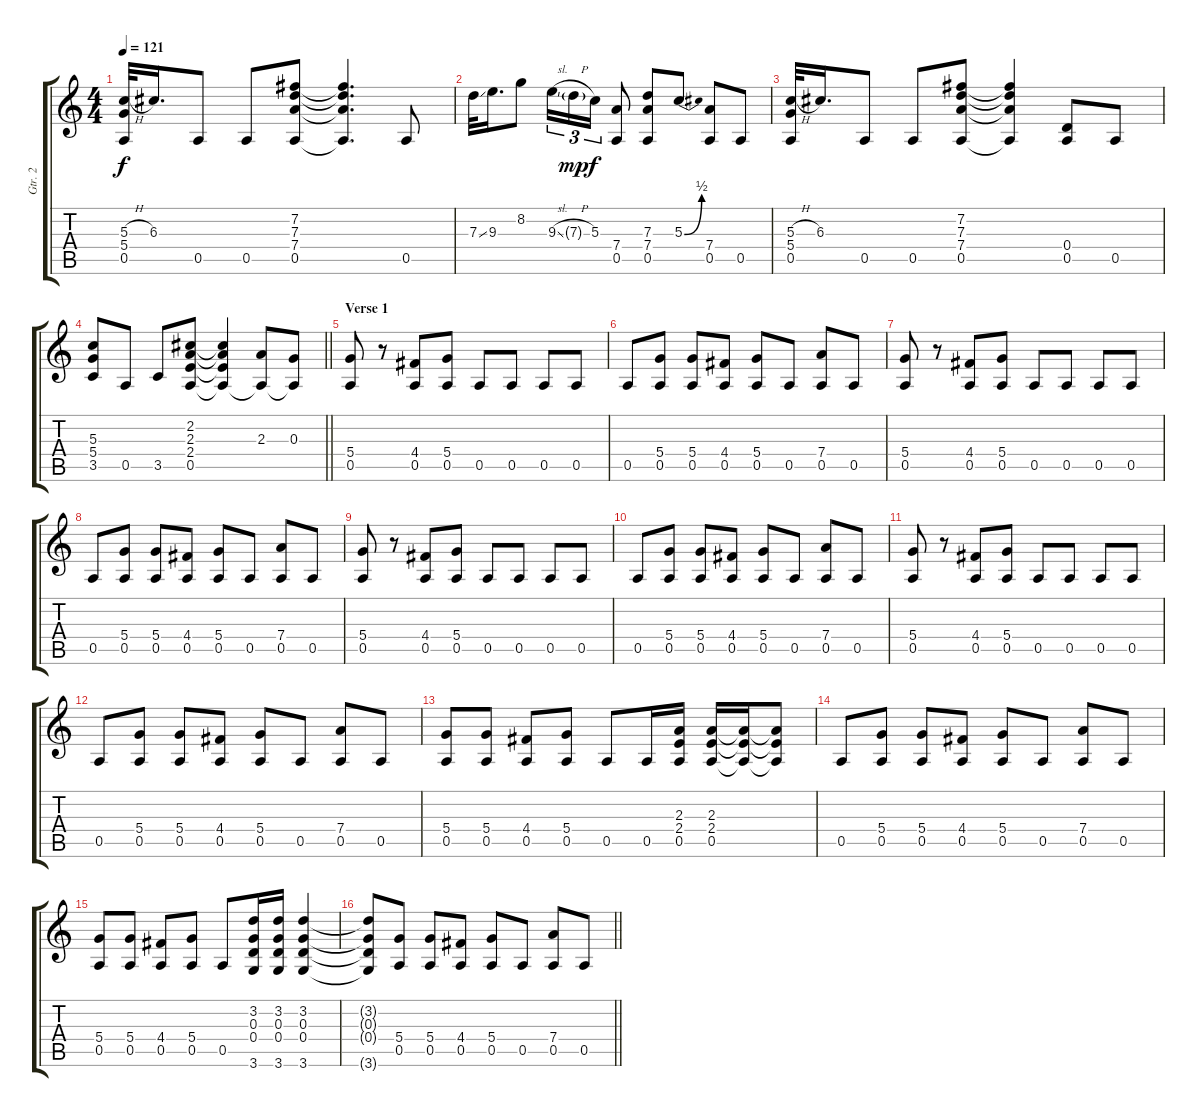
\track ("Gtr. 2" "Gtr. 2") {instrument overdrivenguitar}
\staff {score tabs}
\tuning (E4 B3 G3 D3 A2 E2) {hide}
\ts (4 4)
\tempo 121
\clef g2
\ks c
(5.3{h} 5.4 0.5).32{dy f} 6.3.16{d} 0.5.8 0.5.8 (7.2 7.3 7.4 0.5).8 (7.2{t} 7.3{t} 7.4{t} 0.5{t}).4{d} 0.5.8 |
7.3{ss}.32 9.3.16{d} 8.2.8 9.3{sl}.16{tu (3 2)} 7.3{h g}.16{tu (3 2) dy mp} 5.3.16{tu (3 2) dy f} (7.4 0.5).8 (7.3 7.4 0.5).8 5.3{be (bend 0 0 60 2)}.8 (7.4 0.5).8 0.5.8 |
(5.3{h} 5.4 0.5).32 6.3.16{d} 0.5.8 0.5.8 (7.2 7.3 7.4 0.5).8 (7.2{t} 7.3{t} 7.4{t} 0.5{t}).4 (0.4 0.5).8 0.5.8 |
\barLineRight lightlight
(5.3 5.4 3.5).8 0.5.8 3.5.8 (2.2 2.3 2.4 0.5).8 (2.2{t} 2.3{t} 2.4{t} 0.5{t}).4 (2.3 0.5{t}).8 (0.3 0.5{t}).8 |
\section ("" "Verse 1")
(5.4 0.5).8 r.8 (4.4 0.5).8 (5.4 0.5).8 0.5.8 0.5.8 0.5.8 0.5.8 |
0.5.8 (5.4 0.5).8 (5.4 0.5).8 (4.4 0.5).8 (5.4 0.5).8 0.5.8 (7.4 0.5).8 0.5.8 |
(5.4 0.5).8 r.8 (4.4 0.5).8 (5.4 0.5).8 0.5.8 0.5.8 0.5.8 0.5.8 |
0.5.8 (5.4 0.5).8 (5.4 0.5).8 (4.4 0.5).8 (5.4 0.5).8 0.5.8 (7.4 0.5).8 0.5.8 |
(5.4 0.5).8 r.8 (4.4 0.5).8 (5.4 0.5).8 0.5.8 0.5.8 0.5.8 0.5.8 |
0.5.8 (5.4 0.5).8 (5.4 0.5).8 (4.4 0.5).8 (5.4 0.5).8 0.5.8 (7.4 0.5).8 0.5.8 |
(5.4 0.5).8 r.8 (4.4 0.5).8 (5.4 0.5).8 0.5.8 0.5.8 0.5.8 0.5.8 |
0.5.8 (5.4 0.5).8 (5.4 0.5).8 (4.4 0.5).8 (5.4 0.5).8 0.5.8 (7.4 0.5).8 0.5.8 |
(5.4 0.5).8 (5.4 0.5).8 (4.4 0.5).8 (5.4 0.5).8 0.5.8 0.5.16 (2.3 2.4 0.5).16 (2.3 2.4 0.5).16 (2.3{t} 2.4{t} 0.5{t}).16 (2.3{t} 2.4{t} 0.5{t}).8 |
0.5.8 (5.4 0.5).8 (5.4 0.5).8 (4.4 0.5).8 (5.4 0.5).8 0.5.8 (7.4 0.5).8 0.5.8 |
(5.4 0.5).8 (5.4 0.5).8 (4.4 0.5).8 (5.4 0.5).8 0.5.8 (3.2 0.3 0.4 3.6).16 (3.2 0.3 0.4 3.6).16 (3.2 0.3 0.4 3.6).4 |
\barLineRight lightlight
(3.2{t} 0.3{t} 0.4{t} 3.6{t}).8 (5.4 0.5).8 (5.4 0.5).8 (4.4 0.5).8 (5.4 0.5).8 0.5.8 (7.4 0.5).8 0.5.8
